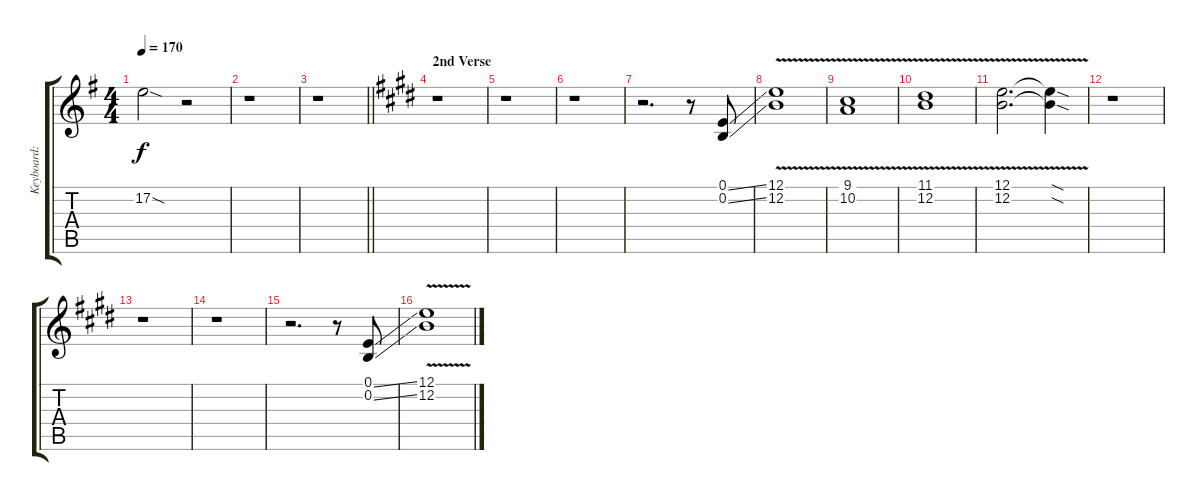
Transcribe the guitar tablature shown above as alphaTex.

\track ("Keyboard: Tsumugi Kotobuki" "Keyboard: ") {instrument pad7halo}
\staff {score tabs}
\tuning (E4 B3 G3 D3 A2 E2) {hide}
\ts (4 4)
\tempo 170
\clef g2
\ks eminor
17.2{sod t}.2{dy f} r.2 |
r.1 |
\barLineRight lightlight
r.1 |
\section ("" "2nd Verse")
\ks e
r.1 |
r.1 |
r.1 |
r.2{d} r.8{instrument fx8scifi} (0.1{ss} 0.2{ss}).8 |
(12.1 12.2{v}).1 |
(9.1 10.2{v}).1 |
(11.1 12.2{v}).1 |
(12.1{v} 12.2{v}).2{d} (12.1{sod t} 12.2{sod t}).4 |
r.1 |
r.1 |
r.1 |
r.2{d} r.8{instrument fx8scifi} (0.1{ss} 0.2{ss}).8 |
(12.1 12.2{v}).1
